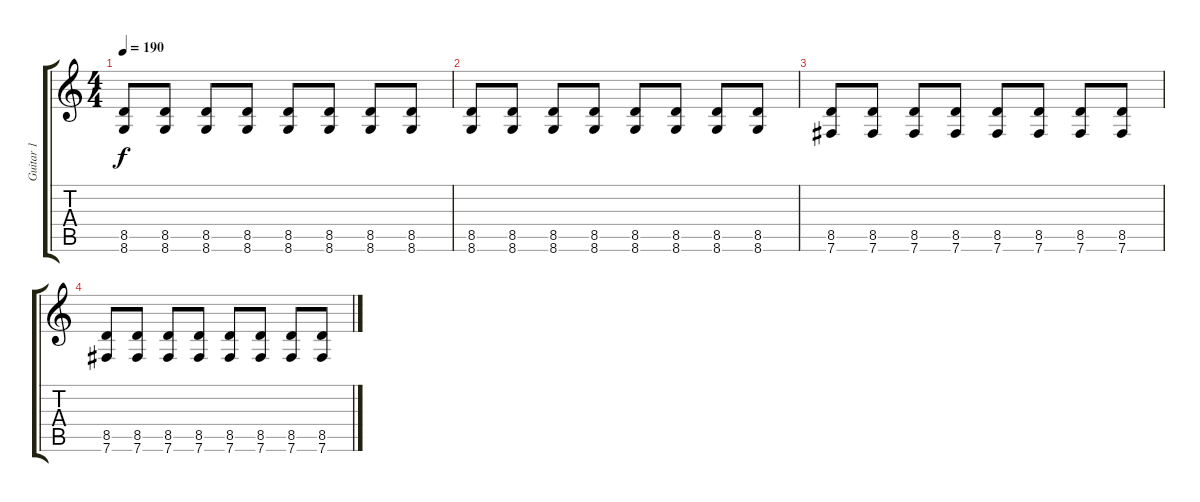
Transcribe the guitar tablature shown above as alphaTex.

\track ("Guitar 1" "Guitar 1") {instrument distortionguitar}
\staff {score tabs}
\tuning (Db4 Ab3 E3 B2 Gb2 B1) {hide}
\ts (4 4)
\tempo 190
\clef g2
\ks c
(8.5 8.6).8{dy f} (8.5 8.6).8 (8.5 8.6).8 (8.5 8.6).8 (8.5 8.6).8 (8.5 8.6).8 (8.5 8.6).8 (8.5 8.6).8 |
(8.5 8.6).8 (8.5 8.6).8 (8.5 8.6).8 (8.5 8.6).8 (8.5 8.6).8 (8.5 8.6).8 (8.5 8.6).8 (8.5 8.6).8 |
(8.5 7.6).8 (8.5 7.6).8 (8.5 7.6).8 (8.5 7.6).8 (8.5 7.6).8 (8.5 7.6).8 (8.5 7.6).8 (8.5 7.6).8 |
(8.5 7.6).8 (8.5 7.6).8 (8.5 7.6).8 (8.5 7.6).8 (8.5 7.6).8 (8.5 7.6).8 (8.5 7.6).8 (8.5 7.6).8
